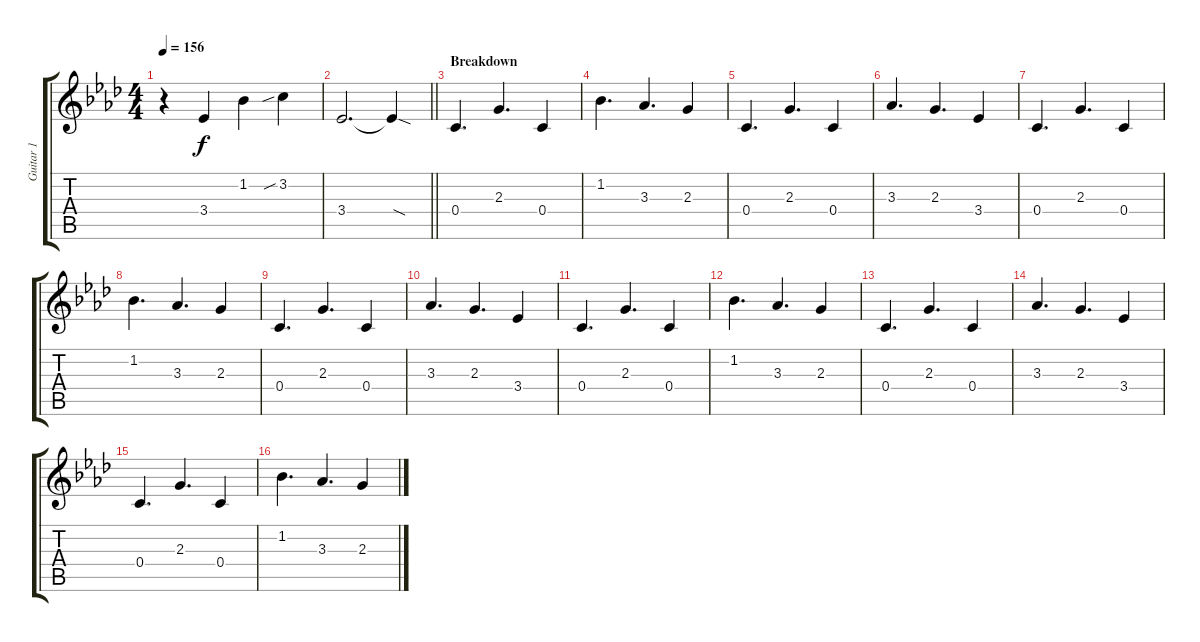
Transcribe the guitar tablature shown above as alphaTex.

\track ("Guitar 1" "Guitar 1") {instrument overdrivenguitar}
\staff {score tabs}
\tuning (D4 A3 F3 C3 G2 C2) {hide}
\ts (4 4)
\tempo 156
\clef g2
\ks fminor
r.4{dy f} 3.4.4 1.2.4 3.2{sib}.4 |
\barLineRight lightlight
3.4.2{d} 3.4{sod t}.4 |
\section ("" "Breakdown")
0.4.4{d} 2.3.4{d} 0.4.4 |
1.2.4{d} 3.3.4{d} 2.3.4 |
0.4.4{d} 2.3.4{d} 0.4.4 |
3.3.4{d} 2.3.4{d} 3.4.4 |
0.4.4{d} 2.3.4{d} 0.4.4 |
1.2.4{d} 3.3.4{d} 2.3.4 |
0.4.4{d} 2.3.4{d} 0.4.4 |
3.3.4{d} 2.3.4{d} 3.4.4 |
0.4.4{d} 2.3.4{d} 0.4.4 |
1.2.4{d} 3.3.4{d} 2.3.4 |
0.4.4{d} 2.3.4{d} 0.4.4 |
3.3.4{d} 2.3.4{d} 3.4.4 |
0.4.4{d} 2.3.4{d} 0.4.4 |
1.2.4{d} 3.3.4{d} 2.3.4
